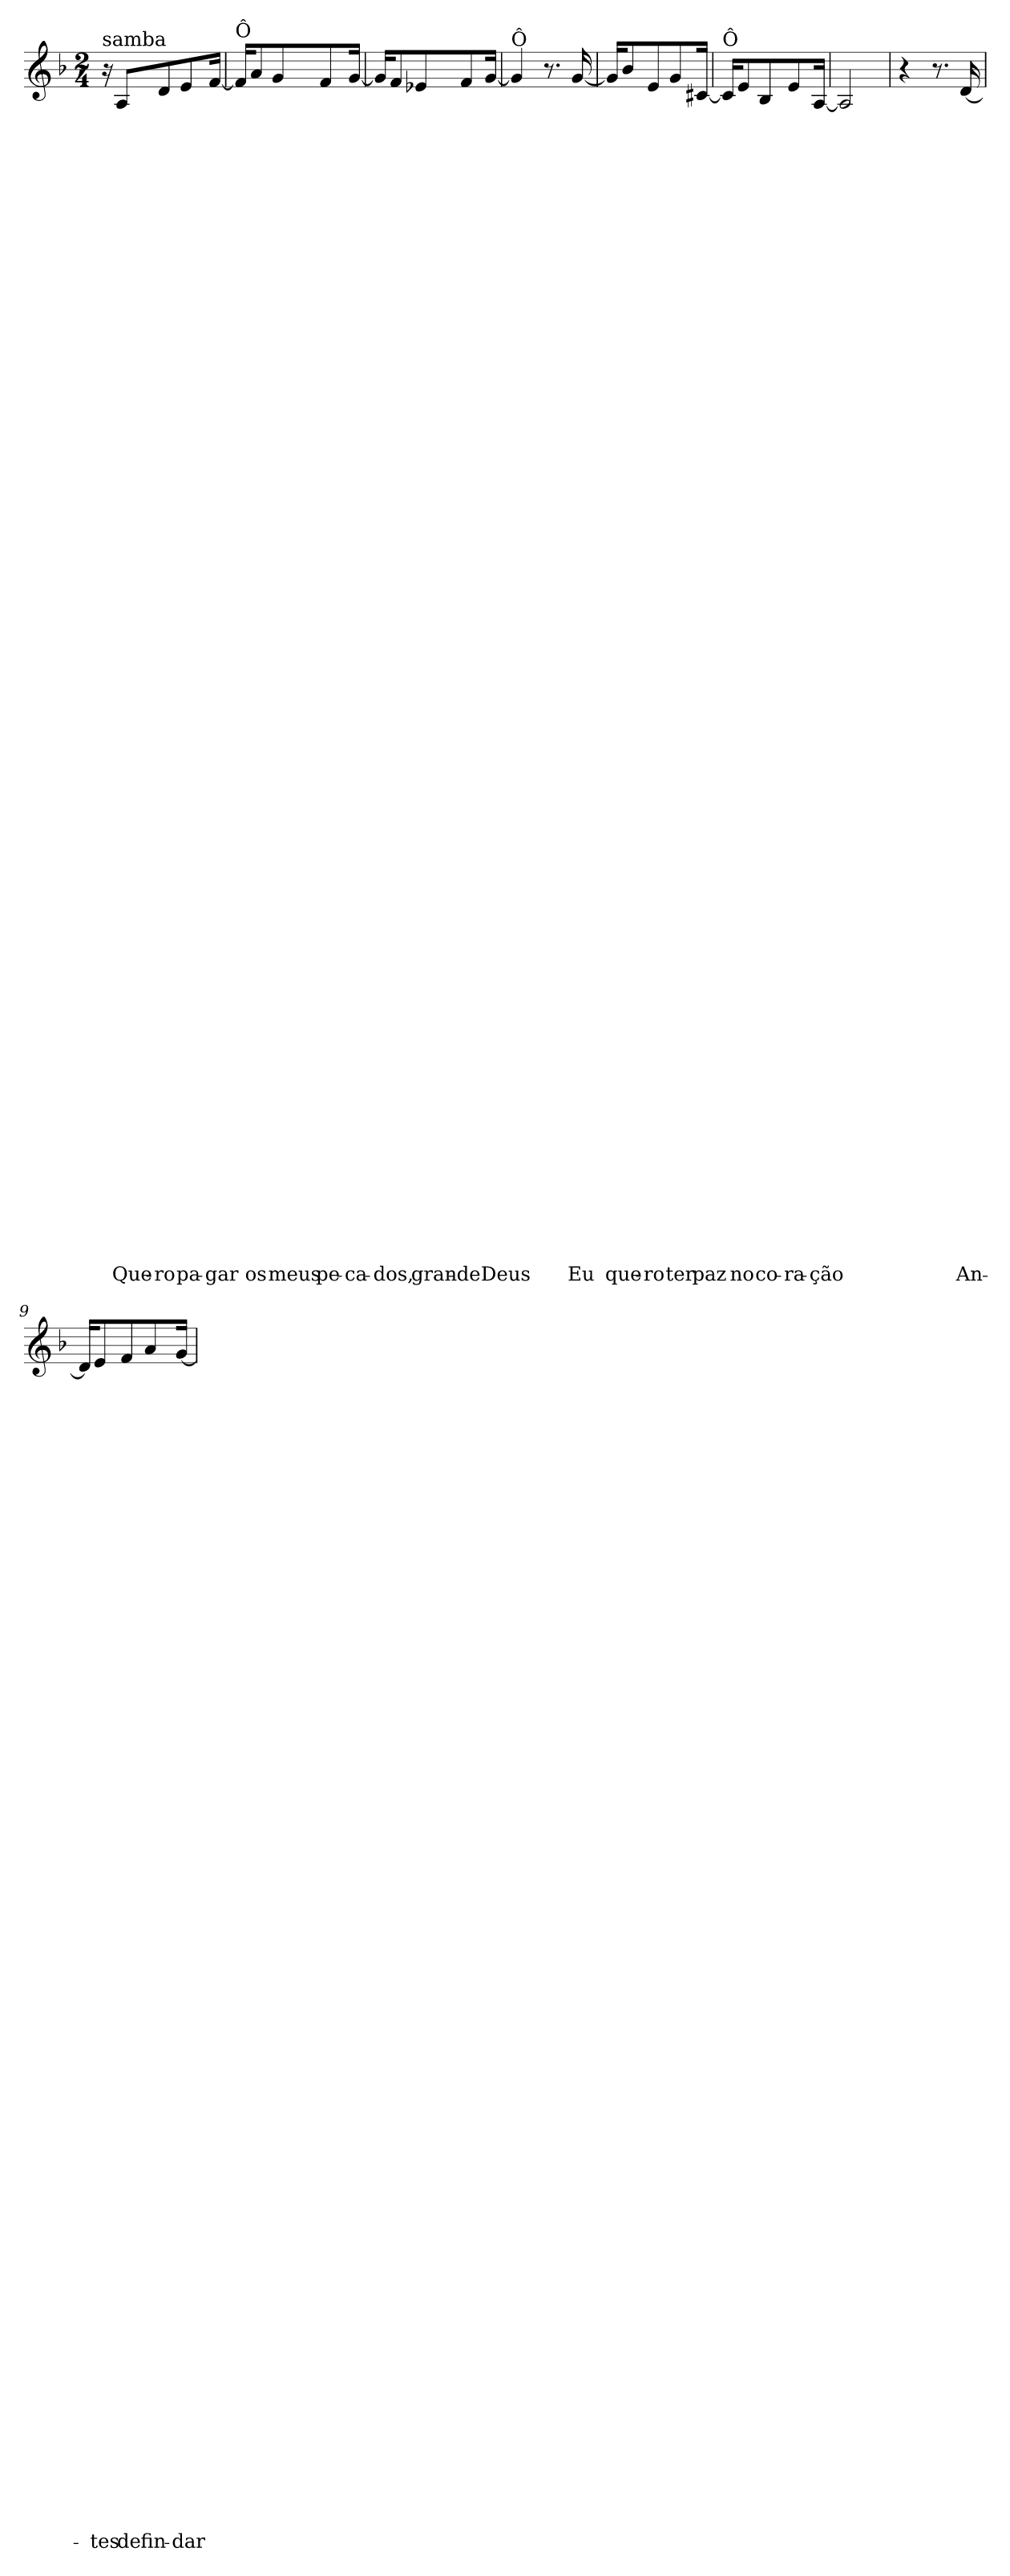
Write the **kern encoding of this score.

**kern	**text	**text	**text	**text	**text	**text	**text	**text	**text	**text	**text	**text	**text	**text	**text	**text	**text	**text	**text	**text	**text	**text	**text	**text	**text	**text	**text	**text	**text	**text	**text	**text	**text	**text	**text	**text	**text	**text	**text	**text	**text	**text	**text	**text	**text	**text	**text	**text	**text	**text	**text	**text	**text	**text	**text	**text	**text	**text	**text	**text	**text
*part1	*part1	*part1	*part1	*part1	*part1	*part1	*part1	*part1	*part1	*part1	*part1	*part1	*part1	*part1	*part1	*part1	*part1	*part1	*part1	*part1	*part1	*part1	*part1	*part1	*part1	*part1	*part1	*part1	*part1	*part1	*part1	*part1	*part1	*part1	*part1	*part1	*part1	*part1	*part1	*part1	*part1	*part1	*part1	*part1	*part1	*part1	*part1	*part1	*part1	*part1	*part1	*part1	*part1	*part1	*part1	*part1	*part1	*part1	*part1	*part1	*part1
*staff1	*staff1	*staff1	*staff1	*staff1	*staff1	*staff1	*staff1	*staff1	*staff1	*staff1	*staff1	*staff1	*staff1	*staff1	*staff1	*staff1	*staff1	*staff1	*staff1	*staff1	*staff1	*staff1	*staff1	*staff1	*staff1	*staff1	*staff1	*staff1	*staff1	*staff1	*staff1	*staff1	*staff1	*staff1	*staff1	*staff1	*staff1	*staff1	*staff1	*staff1	*staff1	*staff1	*staff1	*staff1	*staff1	*staff1	*staff1	*staff1	*staff1	*staff1	*staff1	*staff1	*staff1	*staff1	*staff1	*staff1	*staff1	*staff1	*staff1	*staff1	*staff1
*clefG2	*	*	*	*	*	*	*	*	*	*	*	*	*	*	*	*	*	*	*	*	*	*	*	*	*	*	*	*	*	*	*	*	*	*	*	*	*	*	*	*	*	*	*	*	*	*	*	*	*	*	*	*	*	*	*	*	*	*	*	*	*
*k[b-]	*	*	*	*	*	*	*	*	*	*	*	*	*	*	*	*	*	*	*	*	*	*	*	*	*	*	*	*	*	*	*	*	*	*	*	*	*	*	*	*	*	*	*	*	*	*	*	*	*	*	*	*	*	*	*	*	*	*	*	*	*
*d:	*	*	*	*	*	*	*	*	*	*	*	*	*	*	*	*	*	*	*	*	*	*	*	*	*	*	*	*	*	*	*	*	*	*	*	*	*	*	*	*	*	*	*	*	*	*	*	*	*	*	*	*	*	*	*	*	*	*	*	*	*
*M2/4	*	*	*	*	*	*	*	*	*	*	*	*	*	*	*	*	*	*	*	*	*	*	*	*	*	*	*	*	*	*	*	*	*	*	*	*	*	*	*	*	*	*	*	*	*	*	*	*	*	*	*	*	*	*	*	*	*	*	*	*	*
*MM110	*	*	*	*	*	*	*	*	*	*	*	*	*	*	*	*	*	*	*	*	*	*	*	*	*	*	*	*	*	*	*	*	*	*	*	*	*	*	*	*	*	*	*	*	*	*	*	*	*	*	*	*	*	*	*	*	*	*	*	*	*
=1	=1	=1	=1	=1	=1	=1	=1	=1	=1	=1	=1	=1	=1	=1	=1	=1	=1	=1	=1	=1	=1	=1	=1	=1	=1	=1	=1	=1	=1	=1	=1	=1	=1	=1	=1	=1	=1	=1	=1	=1	=1	=1	=1	=1	=1	=1	=1	=1	=1	=1	=1	=1	=1	=1	=1	=1	=1	=1	=1	=1	=1
!LO:TX:a:t=samba	!	!	!	!	!	!	!	!	!	!	!	!	!	!	!	!	!	!	!	!	!	!	!	!	!	!	!	!	!	!	!	!	!	!	!	!	!	!	!	!	!	!	!	!	!	!	!	!	!	!	!	!	!	!	!	!	!	!	!	!	!
16r	.	.	.	.	.	.	.	.	.	.	.	.	.	.	.	.	.	.	.	.	.	.	.	.	.	.	.	.	.	.	.	.	.	.	.	.	.	.	.	.	.	.	.	.	.	.	.	.	.	.	.	.	.	.	.	.	.	.	.	.	.
!	!	!	!	!	!	!	!	!	!	!	!	!	!	!	!	!	!	!	!	!	!	!	!	!	!	!	!	!	!	!	!	!	!	!	!	!	!	!	!	!	!	!	!	!	!	!	!	!	!	!	!	!	!	!	!	!	!	!	!	!	!LO:LY:b
8A/L	.	.	.	.	.	.	.	.	.	.	.	.	.	.	.	.	.	.	.	.	.	.	.	.	.	.	.	.	.	.	.	.	.	.	.	.	.	.	.	.	.	.	.	.	.	.	.	.	.	.	.	.	.	.	.	.	.	.	.	.	Que-
!	!	!	!	!	!	!	!	!	!	!	!	!	!	!	!	!	!	!	!	!	!	!	!	!	!	!	!	!	!	!	!	!	!	!	!	!	!	!	!	!	!	!	!	!	!	!	!	!	!	!	!	!	!	!	!	!	!	!	!	!	!LO:LY:b
8d/	.	.	.	.	.	.	.	.	.	.	.	.	.	.	.	.	.	.	.	.	.	.	.	.	.	.	.	.	.	.	.	.	.	.	.	.	.	.	.	.	.	.	.	.	.	.	.	.	.	.	.	.	.	.	.	.	.	.	.	.	-ro
!	!	!	!	!	!	!	!	!	!	!	!	!	!	!	!	!	!	!	!	!	!	!	!	!	!	!	!	!	!	!	!	!	!	!	!	!	!	!	!	!	!	!	!	!	!	!	!	!	!	!	!	!	!	!	!	!	!	!	!	!	!LO:LY:b
8e/	.	.	.	.	.	.	.	.	.	.	.	.	.	.	.	.	.	.	.	.	.	.	.	.	.	.	.	.	.	.	.	.	.	.	.	.	.	.	.	.	.	.	.	.	.	.	.	.	.	.	.	.	.	.	.	.	.	.	.	.	pa-
!	!	!	!	!	!	!	!	!	!	!	!	!	!	!	!	!	!	!	!	!	!	!	!	!	!	!	!	!	!	!	!	!	!	!	!	!	!	!	!	!	!	!	!	!	!	!	!	!	!	!	!	!	!	!	!	!	!	!	!	!	!LO:LY:b
[16f/Jk	.	.	.	.	.	.	.	.	.	.	.	.	.	.	.	.	.	.	.	.	.	.	.	.	.	.	.	.	.	.	.	.	.	.	.	.	.	.	.	.	.	.	.	.	.	.	.	.	.	.	.	.	.	.	.	.	.	.	.	.	-gar
=2	=2	=2	=2	=2	=2	=2	=2	=2	=2	=2	=2	=2	=2	=2	=2	=2	=2	=2	=2	=2	=2	=2	=2	=2	=2	=2	=2	=2	=2	=2	=2	=2	=2	=2	=2	=2	=2	=2	=2	=2	=2	=2	=2	=2	=2	=2	=2	=2	=2	=2	=2	=2	=2	=2	=2	=2	=2	=2	=2	=2	=2
!LO:TX:a:t=Ô	!	!	!	!	!	!	!	!	!	!	!	!	!	!	!	!	!	!	!	!	!	!	!	!	!	!	!	!	!	!	!	!	!	!	!	!	!	!	!	!	!	!	!	!	!	!	!	!	!	!	!	!	!	!	!	!	!	!	!	!	!
16f/KL]	.	.	.	.	.	.	.	.	.	.	.	.	.	.	.	.	.	.	.	.	.	.	.	.	.	.	.	.	.	.	.	.	.	.	.	.	.	.	.	.	.	.	.	.	.	.	.	.	.	.	.	.	.	.	.	.	.	.	.	.	.
!	!	!	!	!	!	!	!	!	!	!	!	!	!	!	!	!	!	!	!	!	!	!	!	!	!	!	!	!	!	!	!	!	!	!	!	!	!	!	!	!	!	!	!	!	!	!	!	!	!	!	!	!	!	!	!	!	!	!	!	!	!LO:LY:b
8a/	.	.	.	.	.	.	.	.	.	.	.	.	.	.	.	.	.	.	.	.	.	.	.	.	.	.	.	.	.	.	.	.	.	.	.	.	.	.	.	.	.	.	.	.	.	.	.	.	.	.	.	.	.	.	.	.	.	.	.	.	os
!	!	!	!	!	!	!	!	!	!	!	!	!	!	!	!	!	!	!	!	!	!	!	!	!	!	!	!	!	!	!	!	!	!	!	!	!	!	!	!	!	!	!	!	!	!	!	!	!	!	!	!	!	!	!	!	!	!	!	!	!	!LO:LY:b
8g/	.	.	.	.	.	.	.	.	.	.	.	.	.	.	.	.	.	.	.	.	.	.	.	.	.	.	.	.	.	.	.	.	.	.	.	.	.	.	.	.	.	.	.	.	.	.	.	.	.	.	.	.	.	.	.	.	.	.	.	.	meus
!	!	!	!	!	!	!	!	!	!	!	!	!	!	!	!	!	!	!	!	!	!	!	!	!	!	!	!	!	!	!	!	!	!	!	!	!	!	!	!	!	!	!	!	!	!	!	!	!	!	!	!	!	!	!	!	!	!	!	!	!	!LO:LY:b
8f/	.	.	.	.	.	.	.	.	.	.	.	.	.	.	.	.	.	.	.	.	.	.	.	.	.	.	.	.	.	.	.	.	.	.	.	.	.	.	.	.	.	.	.	.	.	.	.	.	.	.	.	.	.	.	.	.	.	.	.	.	pe-
!	!	!	!	!	!	!	!	!	!	!	!	!	!	!	!	!	!	!	!	!	!	!	!	!	!	!	!	!	!	!	!	!	!	!	!	!	!	!	!	!	!	!	!	!	!	!	!	!	!	!	!	!	!	!	!	!	!	!	!	!	!LO:LY:b
[16g/Jk	.	.	.	.	.	.	.	.	.	.	.	.	.	.	.	.	.	.	.	.	.	.	.	.	.	.	.	.	.	.	.	.	.	.	.	.	.	.	.	.	.	.	.	.	.	.	.	.	.	.	.	.	.	.	.	.	.	.	.	.	-ca-
=3	=3	=3	=3	=3	=3	=3	=3	=3	=3	=3	=3	=3	=3	=3	=3	=3	=3	=3	=3	=3	=3	=3	=3	=3	=3	=3	=3	=3	=3	=3	=3	=3	=3	=3	=3	=3	=3	=3	=3	=3	=3	=3	=3	=3	=3	=3	=3	=3	=3	=3	=3	=3	=3	=3	=3	=3	=3	=3	=3	=3	=3
16g/KL]	.	.	.	.	.	.	.	.	.	.	.	.	.	.	.	.	.	.	.	.	.	.	.	.	.	.	.	.	.	.	.	.	.	.	.	.	.	.	.	.	.	.	.	.	.	.	.	.	.	.	.	.	.	.	.	.	.	.	.	.	.
!	!	!	!	!	!	!	!	!	!	!	!	!	!	!	!	!	!	!	!	!	!	!	!	!	!	!	!	!	!	!	!	!	!	!	!	!	!	!	!	!	!	!	!	!	!	!	!	!	!	!	!	!	!	!	!	!	!	!	!	!	!LO:LY:b
8f/	.	.	.	.	.	.	.	.	.	.	.	.	.	.	.	.	.	.	.	.	.	.	.	.	.	.	.	.	.	.	.	.	.	.	.	.	.	.	.	.	.	.	.	.	.	.	.	.	.	.	.	.	.	.	.	.	.	.	.	.	-dos,
!	!	!	!	!	!	!	!	!	!	!	!	!	!	!	!	!	!	!	!	!	!	!	!	!	!	!	!	!	!	!	!	!	!	!	!	!	!	!	!	!	!	!	!	!	!	!	!	!	!	!	!	!	!	!	!	!	!	!	!	!	!LO:LY:b
8e-X/	.	.	.	.	.	.	.	.	.	.	.	.	.	.	.	.	.	.	.	.	.	.	.	.	.	.	.	.	.	.	.	.	.	.	.	.	.	.	.	.	.	.	.	.	.	.	.	.	.	.	.	.	.	.	.	.	.	.	.	.	gran-
!	!	!	!	!	!	!	!	!	!	!	!	!	!	!	!	!	!	!	!	!	!	!	!	!	!	!	!	!	!	!	!	!	!	!	!	!	!	!	!	!	!	!	!	!	!	!	!	!	!	!	!	!	!	!	!	!	!	!	!	!	!LO:LY:b
8f/	.	.	.	.	.	.	.	.	.	.	.	.	.	.	.	.	.	.	.	.	.	.	.	.	.	.	.	.	.	.	.	.	.	.	.	.	.	.	.	.	.	.	.	.	.	.	.	.	.	.	.	.	.	.	.	.	.	.	.	.	-de
!	!	!	!	!	!	!	!	!	!	!	!	!	!	!	!	!	!	!	!	!	!	!	!	!	!	!	!	!	!	!	!	!	!	!	!	!	!	!	!	!	!	!	!	!	!	!	!	!	!	!	!	!	!	!	!	!	!	!	!	!	!LO:LY:b
[16g/Jk	.	.	.	.	.	.	.	.	.	.	.	.	.	.	.	.	.	.	.	.	.	.	.	.	.	.	.	.	.	.	.	.	.	.	.	.	.	.	.	.	.	.	.	.	.	.	.	.	.	.	.	.	.	.	.	.	.	.	.	.	Deus
=4	=4	=4	=4	=4	=4	=4	=4	=4	=4	=4	=4	=4	=4	=4	=4	=4	=4	=4	=4	=4	=4	=4	=4	=4	=4	=4	=4	=4	=4	=4	=4	=4	=4	=4	=4	=4	=4	=4	=4	=4	=4	=4	=4	=4	=4	=4	=4	=4	=4	=4	=4	=4	=4	=4	=4	=4	=4	=4	=4	=4	=4
!LO:TX:a:t=Ô	!	!	!	!	!	!	!	!	!	!	!	!	!	!	!	!	!	!	!	!	!	!	!	!	!	!	!	!	!	!	!	!	!	!	!	!	!	!	!	!	!	!	!	!	!	!	!	!	!	!	!	!	!	!	!	!	!	!	!	!	!
4g/]	.	.	.	.	.	.	.	.	.	.	.	.	.	.	.	.	.	.	.	.	.	.	.	.	.	.	.	.	.	.	.	.	.	.	.	.	.	.	.	.	.	.	.	.	.	.	.	.	.	.	.	.	.	.	.	.	.	.	.	.	.
8.r	.	.	.	.	.	.	.	.	.	.	.	.	.	.	.	.	.	.	.	.	.	.	.	.	.	.	.	.	.	.	.	.	.	.	.	.	.	.	.	.	.	.	.	.	.	.	.	.	.	.	.	.	.	.	.	.	.	.	.	.	.
!	!	!	!	!	!	!	!	!	!	!	!	!	!	!	!	!	!	!	!	!	!	!	!	!	!	!	!	!	!	!	!	!	!	!	!	!	!	!	!	!	!	!	!	!	!	!	!	!	!	!	!	!	!	!	!	!	!	!	!	!	!LO:LY:b
[16g/	.	.	.	.	.	.	.	.	.	.	.	.	.	.	.	.	.	.	.	.	.	.	.	.	.	.	.	.	.	.	.	.	.	.	.	.	.	.	.	.	.	.	.	.	.	.	.	.	.	.	.	.	.	.	.	.	.	.	.	.	Eu
=5	=5	=5	=5	=5	=5	=5	=5	=5	=5	=5	=5	=5	=5	=5	=5	=5	=5	=5	=5	=5	=5	=5	=5	=5	=5	=5	=5	=5	=5	=5	=5	=5	=5	=5	=5	=5	=5	=5	=5	=5	=5	=5	=5	=5	=5	=5	=5	=5	=5	=5	=5	=5	=5	=5	=5	=5	=5	=5	=5	=5	=5
16g/KL]	.	.	.	.	.	.	.	.	.	.	.	.	.	.	.	.	.	.	.	.	.	.	.	.	.	.	.	.	.	.	.	.	.	.	.	.	.	.	.	.	.	.	.	.	.	.	.	.	.	.	.	.	.	.	.	.	.	.	.	.	.
!	!	!	!	!	!	!	!	!	!	!	!	!	!	!	!	!	!	!	!	!	!	!	!	!	!	!	!	!	!	!	!	!	!	!	!	!	!	!	!	!	!	!	!	!	!	!	!	!	!	!	!	!	!	!	!	!	!	!	!	!	!LO:LY:b
8b-/	.	.	.	.	.	.	.	.	.	.	.	.	.	.	.	.	.	.	.	.	.	.	.	.	.	.	.	.	.	.	.	.	.	.	.	.	.	.	.	.	.	.	.	.	.	.	.	.	.	.	.	.	.	.	.	.	.	.	.	.	que-
!	!	!	!	!	!	!	!	!	!	!	!	!	!	!	!	!	!	!	!	!	!	!	!	!	!	!	!	!	!	!	!	!	!	!	!	!	!	!	!	!	!	!	!	!	!	!	!	!	!	!	!	!	!	!	!	!	!	!	!	!	!LO:LY:b
8e/	.	.	.	.	.	.	.	.	.	.	.	.	.	.	.	.	.	.	.	.	.	.	.	.	.	.	.	.	.	.	.	.	.	.	.	.	.	.	.	.	.	.	.	.	.	.	.	.	.	.	.	.	.	.	.	.	.	.	.	.	-ro
!	!	!	!	!	!	!	!	!	!	!	!	!	!	!	!	!	!	!	!	!	!	!	!	!	!	!	!	!	!	!	!	!	!	!	!	!	!	!	!	!	!	!	!	!	!	!	!	!	!	!	!	!	!	!	!	!	!	!	!	!	!LO:LY:b
8g/	.	.	.	.	.	.	.	.	.	.	.	.	.	.	.	.	.	.	.	.	.	.	.	.	.	.	.	.	.	.	.	.	.	.	.	.	.	.	.	.	.	.	.	.	.	.	.	.	.	.	.	.	.	.	.	.	.	.	.	.	ter
!	!	!	!	!	!	!	!	!	!	!	!	!	!	!	!	!	!	!	!	!	!	!	!	!	!	!	!	!	!	!	!	!	!	!	!	!	!	!	!	!	!	!	!	!	!	!	!	!	!	!	!	!	!	!	!	!	!	!	!	!	!LO:LY:b
[16c#X/Jk	.	.	.	.	.	.	.	.	.	.	.	.	.	.	.	.	.	.	.	.	.	.	.	.	.	.	.	.	.	.	.	.	.	.	.	.	.	.	.	.	.	.	.	.	.	.	.	.	.	.	.	.	.	.	.	.	.	.	.	.	paz
=6	=6	=6	=6	=6	=6	=6	=6	=6	=6	=6	=6	=6	=6	=6	=6	=6	=6	=6	=6	=6	=6	=6	=6	=6	=6	=6	=6	=6	=6	=6	=6	=6	=6	=6	=6	=6	=6	=6	=6	=6	=6	=6	=6	=6	=6	=6	=6	=6	=6	=6	=6	=6	=6	=6	=6	=6	=6	=6	=6	=6	=6
!LO:TX:a:t=Ô	!	!	!	!	!	!	!	!	!	!	!	!	!	!	!	!	!	!	!	!	!	!	!	!	!	!	!	!	!	!	!	!	!	!	!	!	!	!	!	!	!	!	!	!	!	!	!	!	!	!	!	!	!	!	!	!	!	!	!	!	!
16c#/KL]	.	.	.	.	.	.	.	.	.	.	.	.	.	.	.	.	.	.	.	.	.	.	.	.	.	.	.	.	.	.	.	.	.	.	.	.	.	.	.	.	.	.	.	.	.	.	.	.	.	.	.	.	.	.	.	.	.	.	.	.	.
!	!	!	!	!	!	!	!	!	!	!	!	!	!	!	!	!	!	!	!	!	!	!	!	!	!	!	!	!	!	!	!	!	!	!	!	!	!	!	!	!	!	!	!	!	!	!	!	!	!	!	!	!	!	!	!	!	!	!	!	!	!LO:LY:b
8e/	.	.	.	.	.	.	.	.	.	.	.	.	.	.	.	.	.	.	.	.	.	.	.	.	.	.	.	.	.	.	.	.	.	.	.	.	.	.	.	.	.	.	.	.	.	.	.	.	.	.	.	.	.	.	.	.	.	.	.	.	no
!	!	!	!	!	!	!	!	!	!	!	!	!	!	!	!	!	!	!	!	!	!	!	!	!	!	!	!	!	!	!	!	!	!	!	!	!	!	!	!	!	!	!	!	!	!	!	!	!	!	!	!	!	!	!	!	!	!	!	!	!	!LO:LY:b
8B-/	.	.	.	.	.	.	.	.	.	.	.	.	.	.	.	.	.	.	.	.	.	.	.	.	.	.	.	.	.	.	.	.	.	.	.	.	.	.	.	.	.	.	.	.	.	.	.	.	.	.	.	.	.	.	.	.	.	.	.	.	co-
!	!	!	!	!	!	!	!	!	!	!	!	!	!	!	!	!	!	!	!	!	!	!	!	!	!	!	!	!	!	!	!	!	!	!	!	!	!	!	!	!	!	!	!	!	!	!	!	!	!	!	!	!	!	!	!	!	!	!	!	!	!LO:LY:b
8e/	.	.	.	.	.	.	.	.	.	.	.	.	.	.	.	.	.	.	.	.	.	.	.	.	.	.	.	.	.	.	.	.	.	.	.	.	.	.	.	.	.	.	.	.	.	.	.	.	.	.	.	.	.	.	.	.	.	.	.	.	-ra-
!	!	!	!	!	!	!	!	!	!	!	!	!	!	!	!	!	!	!	!	!	!	!	!	!	!	!	!	!	!	!	!	!	!	!	!	!	!	!	!	!	!	!	!	!	!	!	!	!	!	!	!	!	!	!	!	!	!	!	!	!	!LO:LY:b
[16A/Jk	.	.	.	.	.	.	.	.	.	.	.	.	.	.	.	.	.	.	.	.	.	.	.	.	.	.	.	.	.	.	.	.	.	.	.	.	.	.	.	.	.	.	.	.	.	.	.	.	.	.	.	.	.	.	.	.	.	.	.	.	-ção
!!LO:LB:g=z
=7	=7	=7	=7	=7	=7	=7	=7	=7	=7	=7	=7	=7	=7	=7	=7	=7	=7	=7	=7	=7	=7	=7	=7	=7	=7	=7	=7	=7	=7	=7	=7	=7	=7	=7	=7	=7	=7	=7	=7	=7	=7	=7	=7	=7	=7	=7	=7	=7	=7	=7	=7	=7	=7	=7	=7	=7	=7	=7	=7	=7	=7
2A/]	.	.	.	.	.	.	.	.	.	.	.	.	.	.	.	.	.	.	.	.	.	.	.	.	.	.	.	.	.	.	.	.	.	.	.	.	.	.	.	.	.	.	.	.	.	.	.	.	.	.	.	.	.	.	.	.	.	.	.	.	.
=8	=8	=8	=8	=8	=8	=8	=8	=8	=8	=8	=8	=8	=8	=8	=8	=8	=8	=8	=8	=8	=8	=8	=8	=8	=8	=8	=8	=8	=8	=8	=8	=8	=8	=8	=8	=8	=8	=8	=8	=8	=8	=8	=8	=8	=8	=8	=8	=8	=8	=8	=8	=8	=8	=8	=8	=8	=8	=8	=8	=8	=8
4r	.	.	.	.	.	.	.	.	.	.	.	.	.	.	.	.	.	.	.	.	.	.	.	.	.	.	.	.	.	.	.	.	.	.	.	.	.	.	.	.	.	.	.	.	.	.	.	.	.	.	.	.	.	.	.	.	.	.	.	.	.
8.r	.	.	.	.	.	.	.	.	.	.	.	.	.	.	.	.	.	.	.	.	.	.	.	.	.	.	.	.	.	.	.	.	.	.	.	.	.	.	.	.	.	.	.	.	.	.	.	.	.	.	.	.	.	.	.	.	.	.	.	.	.
!	!	!	!	!	!	!	!	!	!	!	!	!	!	!	!	!	!	!	!	!	!	!	!	!	!	!	!	!	!	!	!	!	!	!	!	!	!	!	!	!	!	!	!	!	!	!	!	!	!	!	!	!	!	!	!	!	!	!	!	!	!LO:LY:b
[16d/	.	.	.	.	.	.	.	.	.	.	.	.	.	.	.	.	.	.	.	.	.	.	.	.	.	.	.	.	.	.	.	.	.	.	.	.	.	.	.	.	.	.	.	.	.	.	.	.	.	.	.	.	.	.	.	.	.	.	.	.	An-
=9	=9	=9	=9	=9	=9	=9	=9	=9	=9	=9	=9	=9	=9	=9	=9	=9	=9	=9	=9	=9	=9	=9	=9	=9	=9	=9	=9	=9	=9	=9	=9	=9	=9	=9	=9	=9	=9	=9	=9	=9	=9	=9	=9	=9	=9	=9	=9	=9	=9	=9	=9	=9	=9	=9	=9	=9	=9	=9	=9	=9	=9
16d/KL]	.	.	.	.	.	.	.	.	.	.	.	.	.	.	.	.	.	.	.	.	.	.	.	.	.	.	.	.	.	.	.	.	.	.	.	.	.	.	.	.	.	.	.	.	.	.	.	.	.	.	.	.	.	.	.	.	.	.	.	.	.
!	!	!	!	!	!	!	!	!	!	!	!	!	!	!	!	!	!	!	!	!	!	!	!	!	!	!	!	!	!	!	!	!	!	!	!	!	!	!	!	!	!	!	!	!	!	!	!	!	!	!	!	!	!	!	!	!	!	!	!	!	!LO:LY:b
8e/	.	.	.	.	.	.	.	.	.	.	.	.	.	.	.	.	.	.	.	.	.	.	.	.	.	.	.	.	.	.	.	.	.	.	.	.	.	.	.	.	.	.	.	.	.	.	.	.	.	.	.	.	.	.	.	.	.	.	.	.	-tes
!	!	!	!	!	!	!	!	!	!	!	!	!	!	!	!	!	!	!	!	!	!	!	!	!	!	!	!	!	!	!	!	!	!	!	!	!	!	!	!	!	!	!	!	!	!	!	!	!	!	!	!	!	!	!	!	!	!	!	!	!	!LO:LY:b
8f/	.	.	.	.	.	.	.	.	.	.	.	.	.	.	.	.	.	.	.	.	.	.	.	.	.	.	.	.	.	.	.	.	.	.	.	.	.	.	.	.	.	.	.	.	.	.	.	.	.	.	.	.	.	.	.	.	.	.	.	.	de
!	!	!	!	!	!	!	!	!	!	!	!	!	!	!	!	!	!	!	!	!	!	!	!	!	!	!	!	!	!	!	!	!	!	!	!	!	!	!	!	!	!	!	!	!	!	!	!	!	!	!	!	!	!	!	!	!	!	!	!	!	!LO:LY:b
8a/	.	.	.	.	.	.	.	.	.	.	.	.	.	.	.	.	.	.	.	.	.	.	.	.	.	.	.	.	.	.	.	.	.	.	.	.	.	.	.	.	.	.	.	.	.	.	.	.	.	.	.	.	.	.	.	.	.	.	.	.	fin-
!	!	!	!	!	!	!	!	!	!	!	!	!	!	!	!	!	!	!	!	!	!	!	!	!	!	!	!	!	!	!	!	!	!	!	!	!	!	!	!	!	!	!	!	!	!	!	!	!	!	!	!	!	!	!	!	!	!	!	!	!	!LO:LY:b
[16g/Jk	.	.	.	.	.	.	.	.	.	.	.	.	.	.	.	.	.	.	.	.	.	.	.	.	.	.	.	.	.	.	.	.	.	.	.	.	.	.	.	.	.	.	.	.	.	.	.	.	.	.	.	.	.	.	.	.	.	.	.	.	-dar
=	=	=	=	=	=	=	=	=	=	=	=	=	=	=	=	=	=	=	=	=	=	=	=	=	=	=	=	=	=	=	=	=	=	=	=	=	=	=	=	=	=	=	=	=	=	=	=	=	=	=	=	=	=	=	=	=	=	=	=	=	=
*-	*-	*-	*-	*-	*-	*-	*-	*-	*-	*-	*-	*-	*-	*-	*-	*-	*-	*-	*-	*-	*-	*-	*-	*-	*-	*-	*-	*-	*-	*-	*-	*-	*-	*-	*-	*-	*-	*-	*-	*-	*-	*-	*-	*-	*-	*-	*-	*-	*-	*-	*-	*-	*-	*-	*-	*-	*-	*-	*-	*-	*-
